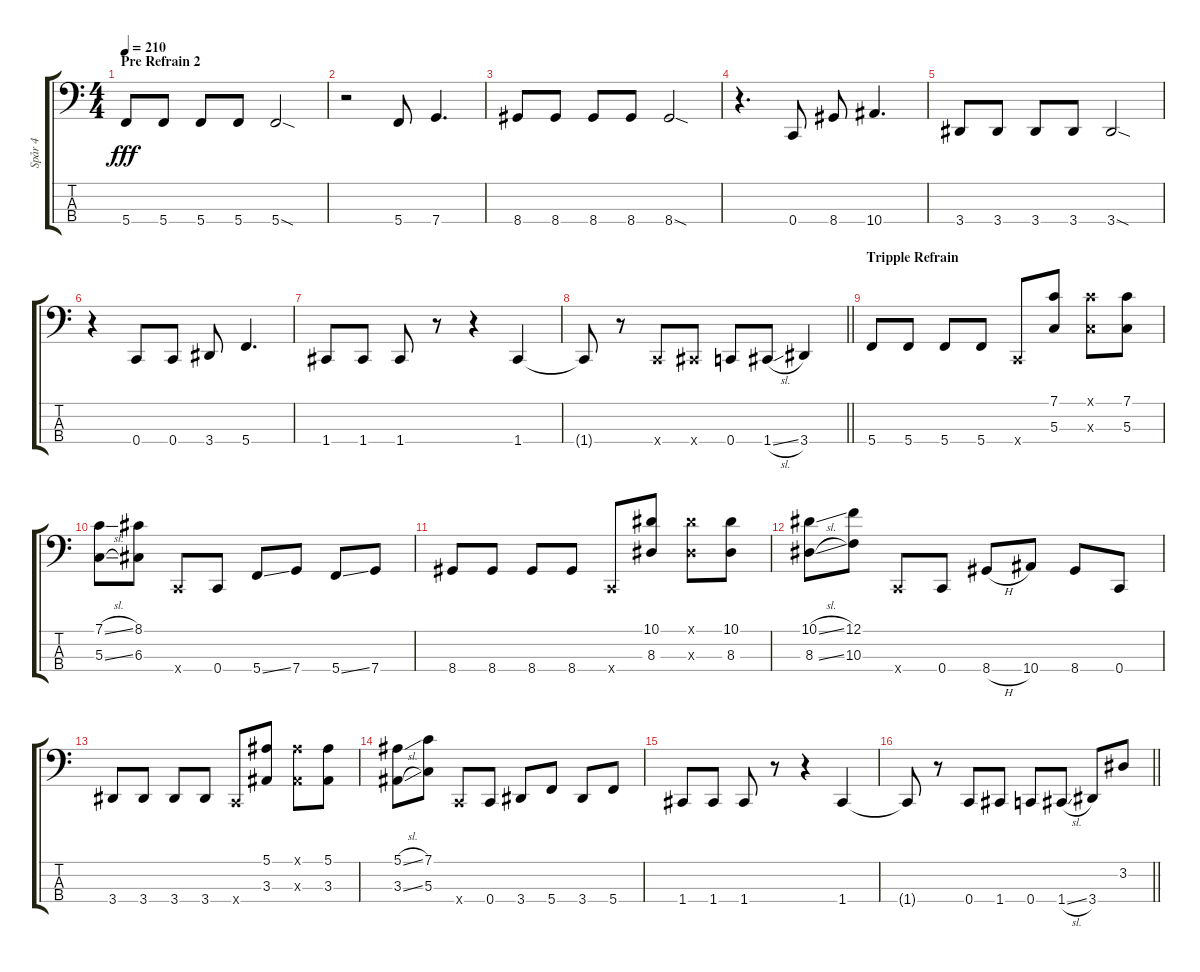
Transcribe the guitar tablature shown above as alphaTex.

\track ("Spår 4" "Spår 4") {instrument slapbass1}
\staff {score tabs}
\tuning (F2 C2 G1 C1) {hide}
\ts (4 4)
\section ("" "Pre Refrain 2")
\tempo 210
\clef f4
\ks c
5.4.8{dy fff} 5.4.8 5.4.8 5.4.8 5.4{sod}.2 |
r.2 5.4.8 7.4.4{d} |
8.4.8 8.4.8 8.4.8 8.4.8 8.4{sod}.2 |
r.4{d} 0.4.8 8.4.8 10.4.4{d} |
3.4.8 3.4.8 3.4.8 3.4.8 3.4{sod}.2 |
r.4 0.4.8 0.4.8 3.4.8 5.4.4{d} |
1.4.8 1.4.8 1.4.8 r.8 r.4 1.4.4 |
\barLineRight lightlight
1.4{t}.8 r.8 0.4{x}.8 1.4{x}.8 0.4.8 1.4{sl}.8 3.4.4 |
\section ("" "Tripple Refrain")
5.4.8{instrument slapbass1} 5.4.8 5.4.8 5.4.8 0.4{x}.8 (7.1 5.3).8 (7.1{x} 5.3{x}).8 (7.1 5.3).8 |
(7.1{sl} 5.3{sl}).8 (8.1 6.3).8 0.4{x}.8 0.4.8 5.4{ss}.8 7.4.8 5.4{ss}.8 7.4.8 |
8.4.8{instrument slapbass1} 8.4.8 8.4.8 8.4.8 0.4{x}.8 (10.1 8.3).8 (10.1{x} 8.3{x}).8 (10.1 8.3).8 |
(10.1{sl} 8.3{sl}).8 (12.1 10.3).8 0.4{x}.8 0.4.8 8.4{h}.8 10.4.8 8.4.8 0.4.8 |
3.4.8 3.4.8 3.4.8 3.4.8 0.4{x}.8 (5.1 3.3).8 (5.1{x} 3.3{x}).8 (5.1 3.3).8 |
(5.1{sl} 3.3{sl}).8 (7.1 5.3).8 0.4{x}.8 0.4.8 3.4.8 5.4.8 3.4.8 5.4.8 |
1.4.8 1.4.8 1.4.8 r.8 r.4 1.4.4 |
\barLineRight lightlight
1.4{t}.8 r.8 0.4.8 1.4.8 0.4.8 1.4{sl}.8 3.4.8 3.2.8
